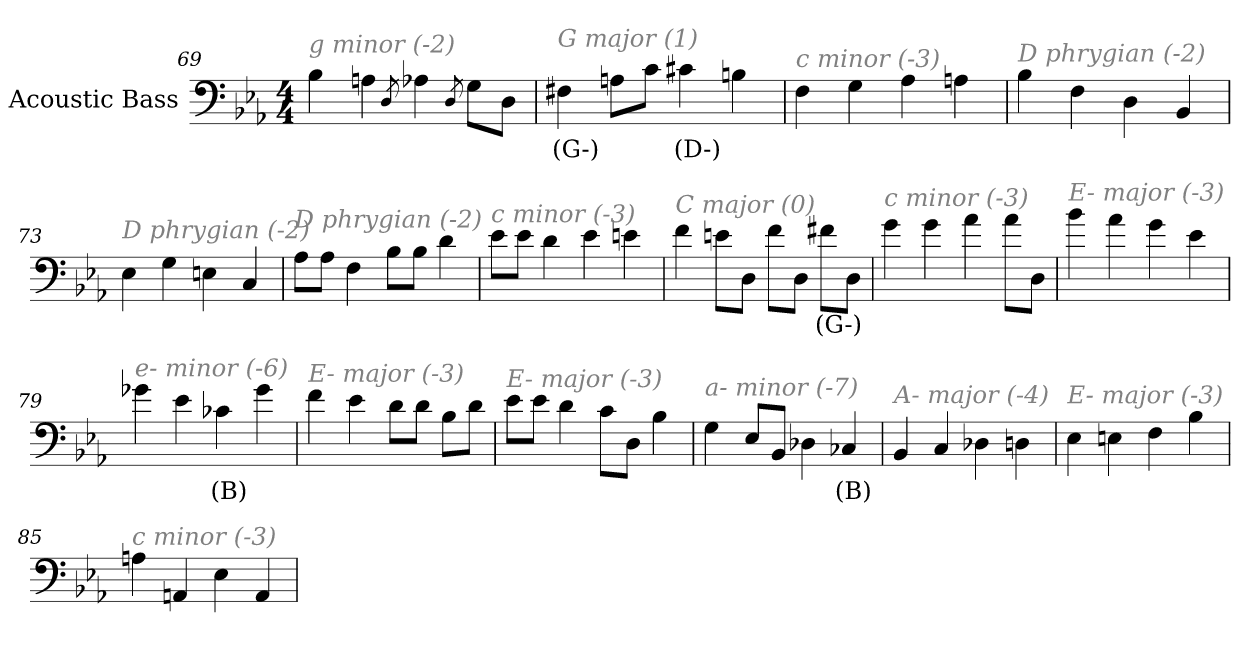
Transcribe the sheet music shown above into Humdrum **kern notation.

**kern	**text
*part1	*part1
*staff1	*staff1
*I"Acoustic Bass	*
*clefF4	*
*ITrd7c12	*
*k[b-e-a-]	*
*E-:	*
*M4/4	*
=69	=69
!LO:TX:i:color=#808080:t=g minor (-2)	!
4BB-	.
4AAn	.
8qDD	.
4AA-X	.
8qDD	.
8GGL	.
8DDJ	.
=70	=70
!LO:TX:i:color=#808080:t=G major (1)	!
4FF#Xi	(G-)
8AAnL	.
8CJ	.
4C#Xi	(D-)
4BBn	.
=71	=71
!LO:TX:i:color=#808080:t=c minor (-3)	!
4FF	.
4GG	.
4AA-	.
4AAn	.
=72	=72
!LO:TX:i:color=#808080:t=D phrygian (-2)	!
4BB-	.
4FF	.
4DD	.
4BBB-	.
=73	=73
!LO:TX:i:color=#808080:t=D phrygian (-2)	!
4EE-	.
4GG	.
4EEn	.
4CC	.
=74	=74
!LO:TX:i:color=#808080:t=D phrygian (-2)	!
8AA-L	.
8AA-J	.
4FF	.
8BB-L	.
8BB-J	.
4D	.
=75	=75
!LO:TX:i:color=#808080:t=c minor (-3)	!
8E-L	.
8E-J	.
4D	.
4E-	.
4En	.
=76	=76
!LO:TX:i:color=#808080:t=C major (0)	!
4F	.
8EnL	.
8DDJ	.
8FL	.
8DDJ	.
8F#XiL	(G-)
8DDJ	.
=77	=77
!LO:TX:i:color=#808080:t=c minor (-3)	!
4G	.
4G	.
4A-	.
8A-L	.
8DDJ	.
=78	=78
!LO:TX:i:color=#808080:t=E- major (-3)	!
4B-	.
4A-	.
4G	.
4E-	.
=79	=79
!LO:TX:i:color=#808080:t=e- minor (-6)	!
4G-X	.
4E-	.
4C-Xi	(B)
4G-	.
=80	=80
!LO:TX:i:color=#808080:t=E- major (-3)	!
4F	.
4E-	.
8DL	.
8DJ	.
8BB-L	.
8DJ	.
=81	=81
!LO:TX:i:color=#808080:t=E- major (-3)	!
8E-L	.
8E-J	.
4D	.
8CL	.
8DDJ	.
4BB-	.
=82	=82
!LO:TX:i:color=#808080:t=a- minor (-7)	!
4GG	.
8EE-L	.
8BBB-J	.
4DD-X	.
4CC-Xi	(B)
=83	=83
!LO:TX:i:color=#808080:t=A- major (-4)	!
4BBB-	.
4CC	.
4DD-X	.
4DDn	.
=84	=84
!LO:TX:i:color=#808080:t=E- major (-3)	!
4EE-	.
4EEn	.
4FF	.
4BB-	.
=85	=85
!LO:TX:i:color=#808080:t=c minor (-3)	!
4AAn	.
4AAAn	.
4EE-	.
4AAA	.
=	=
*-	*-
